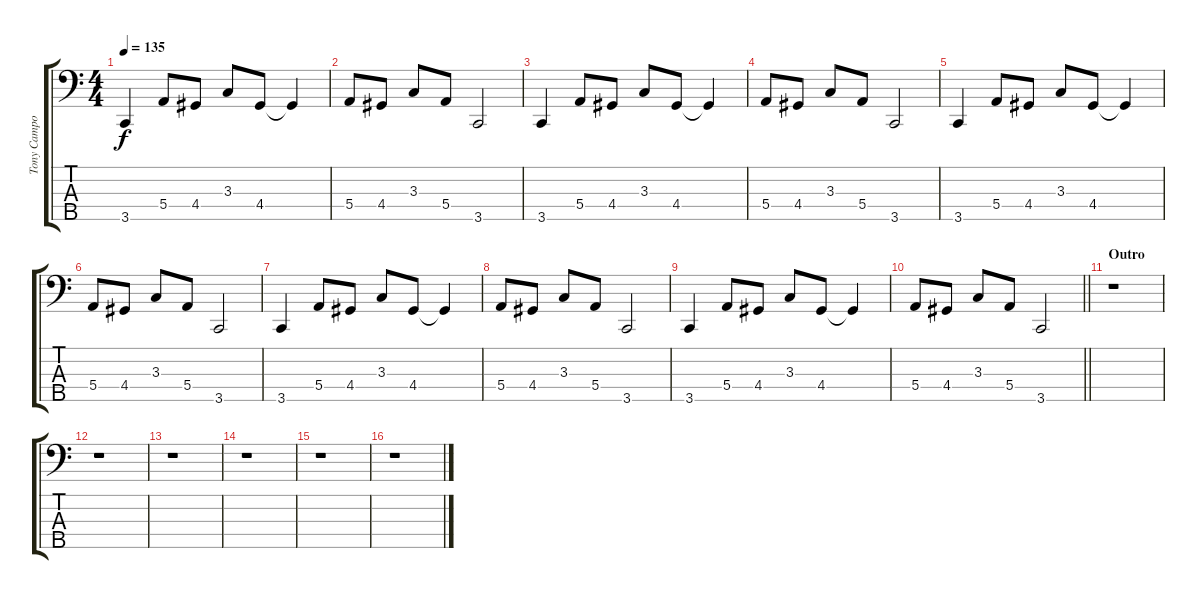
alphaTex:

\track ("Tony Campos" "Tony Campo") {instrument electricbasspick}
\staff {score tabs}
\tuning (G2 D2 A1 E1 A0) {hide}
\ts (4 4)
\tempo 135
\clef f4
\ks c
3.5.4{dy f} 5.4.8 4.4.8 3.3.8 4.4.8 4.4{t}.4 |
5.4.8 4.4.8 3.3.8 5.4.8 3.5.2 |
3.5.4 5.4.8 4.4.8 3.3.8 4.4.8 4.4{t}.4 |
5.4.8 4.4.8 3.3.8 5.4.8 3.5.2 |
3.5.4 5.4.8 4.4.8 3.3.8 4.4.8 4.4{t}.4 |
5.4.8 4.4.8 3.3.8 5.4.8 3.5.2 |
3.5.4 5.4.8 4.4.8 3.3.8 4.4.8 4.4{t}.4 |
5.4.8 4.4.8 3.3.8 5.4.8 3.5.2 |
3.5.4 5.4.8 4.4.8 3.3.8 4.4.8 4.4{t}.4 |
\barLineRight lightlight
5.4.8 4.4.8 3.3.8 5.4.8 3.5.2 |
\section ("" "Outro")
r.1 |
r.1 |
r.1 |
r.1 |
r.1 |
r.1
